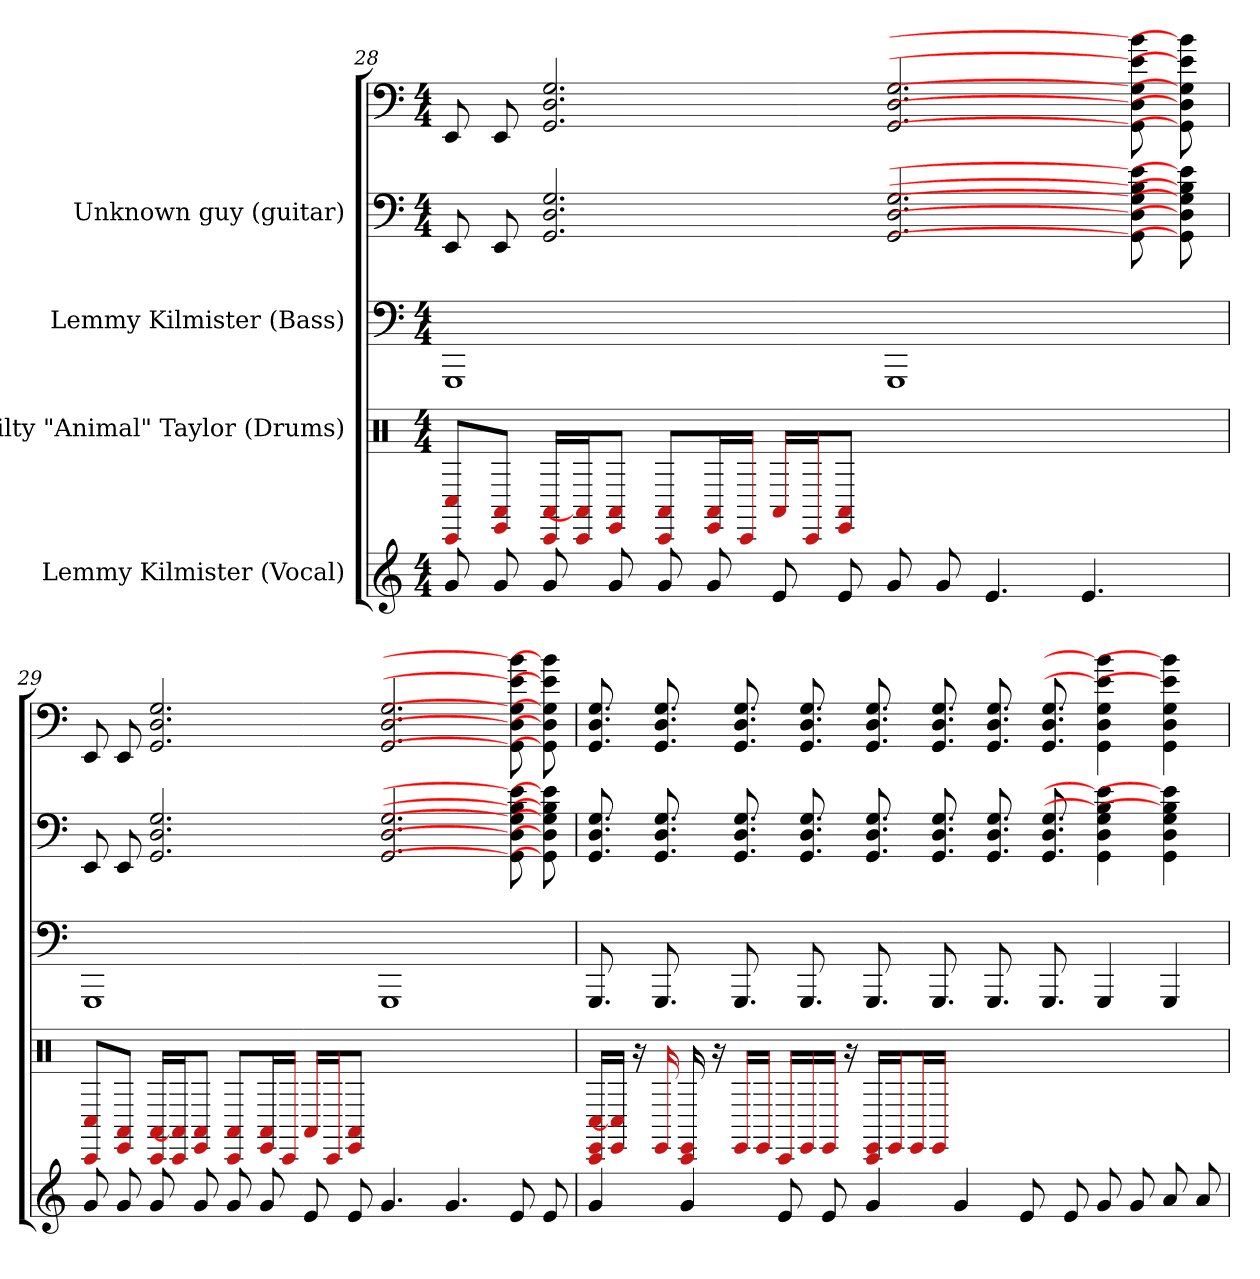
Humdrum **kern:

**kern	**kern	**kern	**kern	**kern
*part5	*part4	*part3	*part2	*part1
*staff5	*staff4	*staff3	*staff2	*staff1
*I"Lemmy Kilmister (Vocal)	*I"Philty "Animal" Taylor (Drums)	*I"Lemmy Kilmister (Bass)	*I"Unknown guy (guitar)	*I""Fast" Eddie Clarke (Guitar)
*	*clefX	*	*	*
*k[]	*k[]	*k[]	*k[]	*k[]
*M4/4	*M4/4	*M4/4	*M4/4	*M4/4
=28	=28	=28	=28	=28
8g	8C#/ 8CC/L	1GGG	8EE	8EE
8g	8AA#/ 8EE/J	.	8EE	8EE
8g	16AA#/ 16CC/LL	.	2.G 2.D 2.GG	2.G 2.D 2.GG
.	16AA#]/ 16CC/J	.	.	.
8g	8AA#/ 8EE/J	.	.	.
8g	8AA#/ 8CC/L	.	.	.
8g	16AA#/ 16EE/L	.	.	.
.	16CC/JJ	.	.	.
8e	16AA#/LL	.	.	.
.	16CC/J	.	.	.
8e	8AA#/ 8EE/J	.	.	.
8g	1ryy	1GGG	2.G 2.D 2.GG	2.G 2.D 2.GG
8g	.	.	.	.
4.e	.	.	.	.
4.e	.	.	.	.
.	.	.	8e] 8B] 8G] 8D] 8GG]	8e] 8b] 8G] 8D] 8GG]
.	.	.	8e] 8B] 8G] 8D] 8GG]	8e] 8b] 8G] 8D] 8GG]
=29	=29	=29	=29	=29
8g	8C#/ 8CC/L	1GGG	8EE	8EE
8g	8AA#/ 8EE/J	.	8EE	8EE
8g	16AA#/ 16CC/LL	.	2.G 2.D 2.GG	2.G 2.D 2.GG
.	16AA#]/ 16CC/J	.	.	.
8g	8AA#/ 8EE/J	.	.	.
8g	8AA#/ 8CC/L	.	.	.
8g	16AA#/ 16EE/L	.	.	.
.	16CC/JJ	.	.	.
8e	16AA#/LL	.	.	.
.	16CC/J	.	.	.
8e	8AA#/ 8EE/J	.	.	.
4.g	1ryy	1GGG	2.G 2.D 2.GG	2.G 2.D 2.GG
4.g	.	.	.	.
8e	.	.	8e] 8B] 8G] 8D] 8GG]	8e] 8b] 8G] 8D] 8GG]
8e	.	.	8e] 8B] 8G] 8D] 8GG]	8e] 8b] 8G] 8D] 8GG]
=30	=30	=30	=30	=30
4g	16C#/ 16EE/ 16CC/LL	8.GGG	8.G 8.D 8.GG	8.G 8.D 8.GG
.	16C#]/ 16EE/JJ	.	.	.
.	16r	.	.	.
.	16EE	8.GGG	8.G 8.D 8.GG	8.G 8.D 8.GG
4g	16EE 16CC	.	.	.
.	16r	.	.	.
.	16EE/LL	8.GGG	8.G 8.D 8.GG	8.G 8.D 8.GG
.	16EE/JJ	.	.	.
8e	16CC/LL	.	.	.
.	16EE/	8.GGG	8.G 8.D 8.GG	8.G 8.D 8.GG
8e	16EE/JJ	.	.	.
.	16r	.	.	.
4g	16EE/ 16CC/LL	8.GGG	8.G 8.D 8.GG	8.G 8.D 8.GG
.	16EE/J	.	.	.
.	16EE/L	.	.	.
.	16EE/JJ	8.GGG	8.G 8.D 8.GG	8.G 8.D 8.GG
4g	1ryy	.	.	.
.	.	8.GGG	8.G 8.D 8.GG	8.G 8.D 8.GG
8e	.	.	.	.
.	.	8.GGG	8.G 8.D 8.GG	8.G 8.D 8.GG
8e	.	.	.	.
8g	.	4GGG	4e] 4B] 4G 4D 4GG	4e] 4b] 4G 4D 4GG
8g	.	.	.	.
8a	.	4GGG	4e] 4B] 4G 4D 4GG	4e] 4b] 4G 4D 4GG
8a	.	.	.	.
=	=	=	=	=
*-	*-	*-	*-	*-
